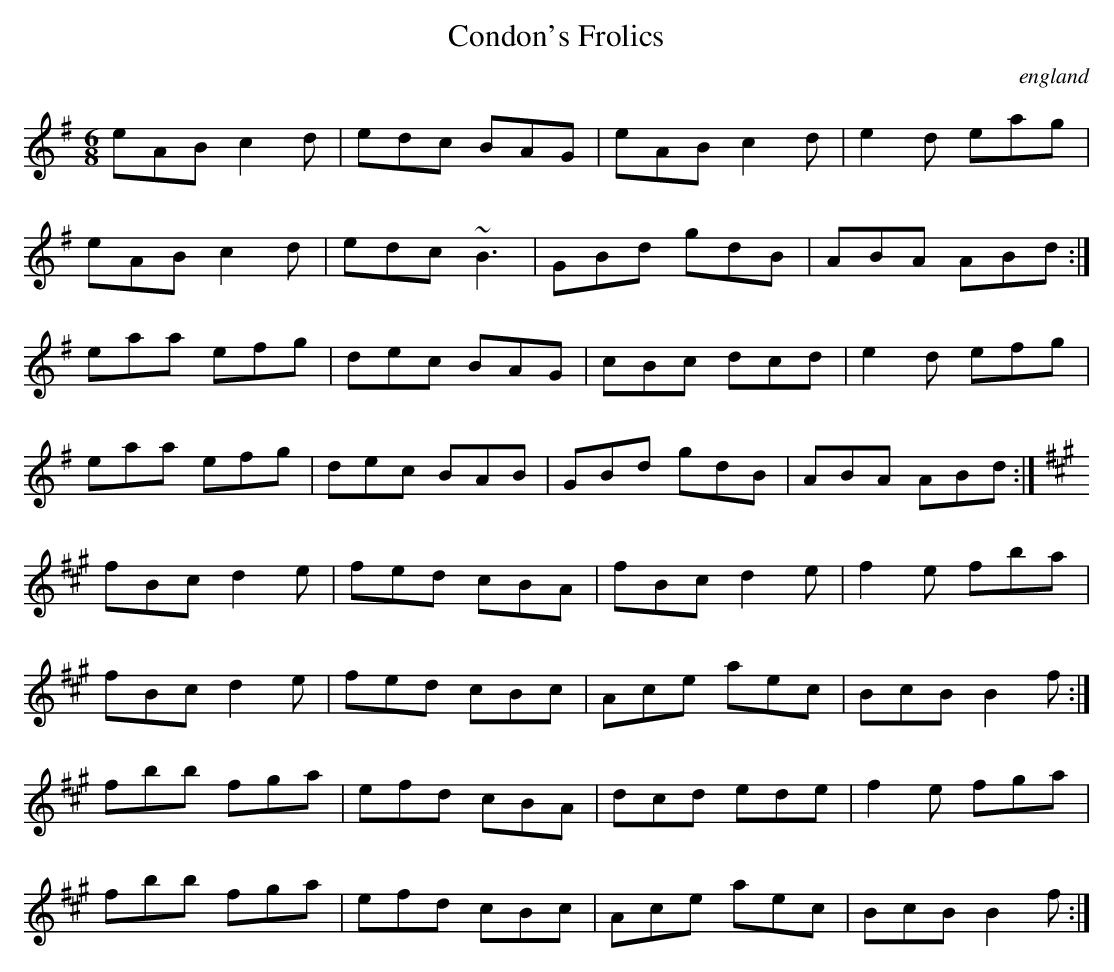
X:1
T:Condon's Frolics
O:england
M:6/8
L:1/8
K:Ador
eAB c2d|edc BAG|eAB c2d|e2d eag|
eAB c2d|edc ~B3|GBd gdB|ABA ABd:|
eaa efg|dec BAG|cBc dcd|e2d efg|
eaa efg|dec BAB|GBd gdB|ABA ABd:|
K:Bdor
fBc d2e|fed cBA|fBc d2e|f2e fba|
fBc d2e|fed cBc|Ace aec|BcB B2f:|
fbb fga|efd cBA|dcd ede|f2e fga|
fbb fga|efd cBc|Ace aec|BcB B2f:|
